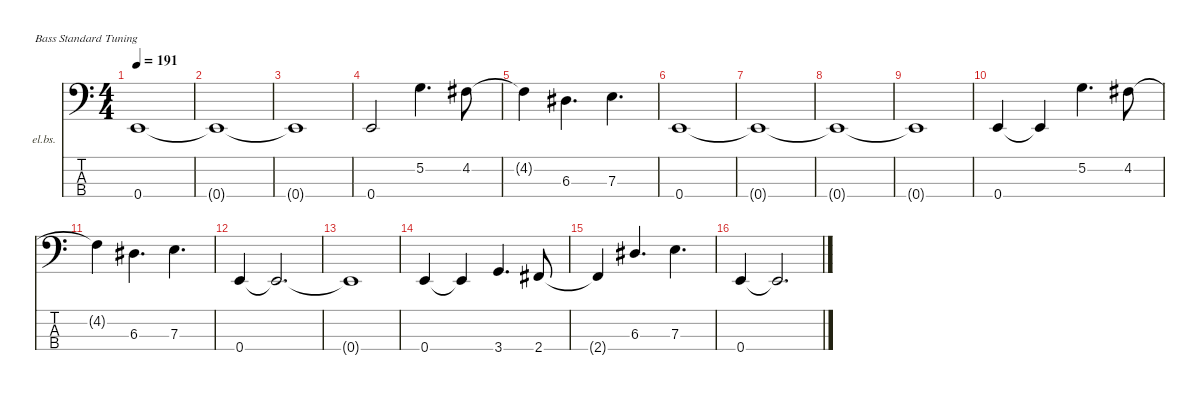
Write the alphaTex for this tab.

\defaultSystemsLayout 4
\hideDynamics
\bracketExtendMode nobrackets
\firstSystemTrackNameOrientation horizontal
\otherSystemsTrackNameOrientation horizontal
\track ("Bass" "el.bs.") {instrument electricbassfinger}
\staff {score tabs}
\tuning (G2 D2 A1 E1)
\ts (4 4)
\tempo 191
\clef f4
\ks c
0.4{t}.1{dy f beam Up} |
0.4{t}.1{beam Up} |
0.4{t}.1{beam Up} |
0.4.2{beam Up} 5.2.4{d beam Down} 4.2{acc #}.8{beam Down} |
4.2{t acc #}.4{beam Down} 6.3{acc #}.4{d beam Down} 7.3.4{d beam Down} |
0.4.1{beam Up} |
0.4{t}.1{beam Up} |
0.4{t}.1{beam Up} |
0.4{t}.1{beam Up} |
0.4.4{beam Up} 0.4{t}.4{beam Up} 5.2.4{d beam Down} 4.2{acc #}.8{beam Down} |
4.2{t acc #}.4{beam Down} 6.3{acc #}.4{d beam Down} 7.3.4{d beam Down} |
0.4.4{beam Up} 0.4{t}.2{d beam Up} |
0.4{t}.1{beam Up} |
0.4.4{beam Up} 0.4{t}.4{beam Up} 3.4.4{d beam Up} 2.4{acc #}.8{beam Up} |
2.4{t acc #}.4{beam Up} 6.3{acc #}.4{d beam Up} 7.3.4{d beam Down} |
0.4.4{beam Up} 0.4{t}.2{d beam Up}
